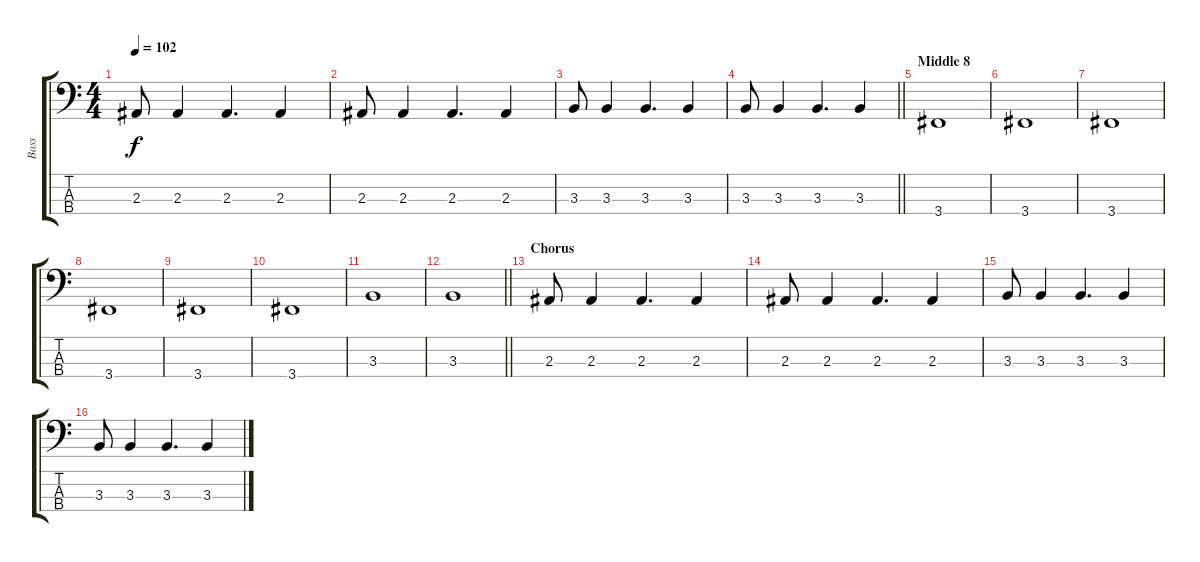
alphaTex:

\track ("Bass" "Bass") {instrument electricbassfinger}
\staff {score tabs}
\tuning (Gb2 Db2 Ab1 Eb1) {hide}
\ts (4 4)
\tempo 102
\clef f4
\ks c
2.3.8{dy f} 2.3.4 2.3.4{d} 2.3.4 |
2.3.8 2.3.4 2.3.4{d} 2.3.4 |
3.3.8 3.3.4 3.3.4{d} 3.3.4 |
\barLineRight lightlight
3.3.8 3.3.4 3.3.4{d} 3.3.4 |
\section ("" "Middle 8")
3.4.1 |
3.4.1 |
3.4.1 |
3.4.1 |
3.4.1 |
3.4.1 |
3.3.1 |
\barLineRight lightlight
3.3.1 |
\section ("" "Chorus")
2.3.8 2.3.4 2.3.4{d} 2.3.4 |
2.3.8 2.3.4 2.3.4{d} 2.3.4 |
3.3.8 3.3.4 3.3.4{d} 3.3.4 |
3.3.8 3.3.4 3.3.4{d} 3.3.4
